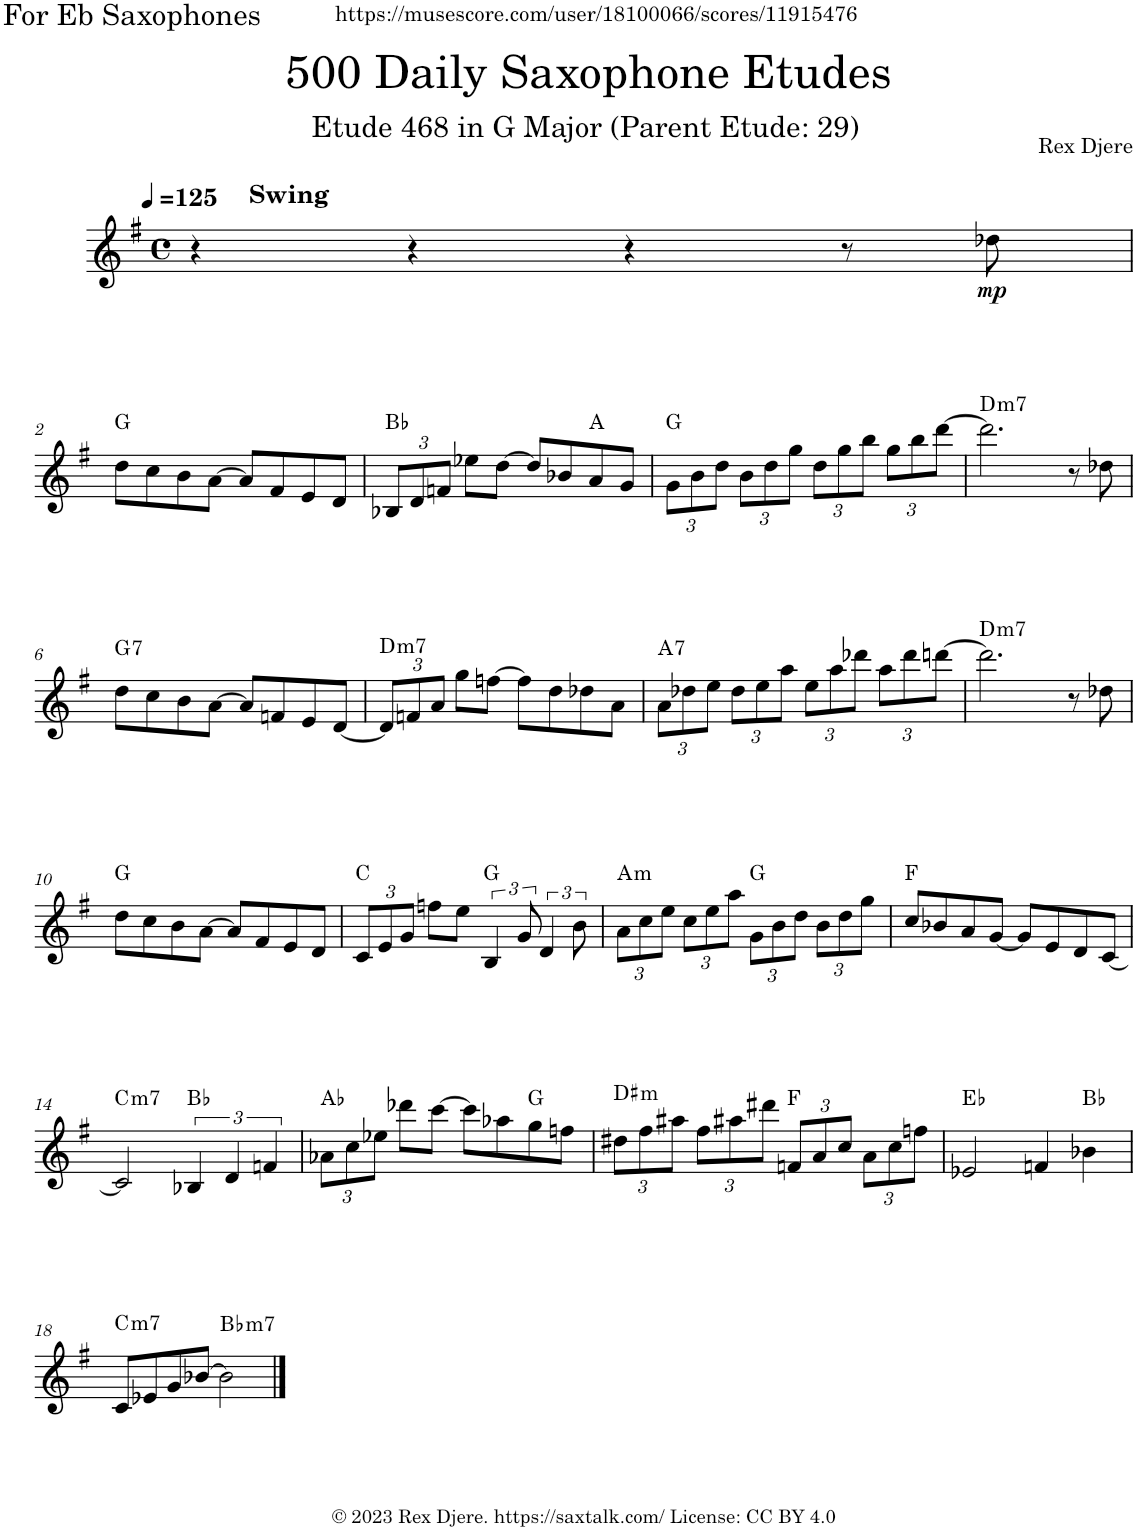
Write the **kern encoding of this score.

**kern	**dynam	**harte
*part1	*part1	*part1
*staff1	*staff1	*
*I"Alto Saxophone	*	*
*I'A. Sax.	*	*
*clefG2	*	*
*Trd5c9	*	*
*k[f#]	*	*
*M4/4	*	*
*met(c)	*	*
*MM125	*	*
=1	=1	=1
!LO:TX:a:B:t=Swing	!	!
4r	.	.
4r	.	.
4r	.	.
8r	.	.
!	!LO:DY:b	!
8dd-X\	mp	.
!!LO:LB:g=z
=2	=2	=2
8dd\L	.	G:maj
8cc\	.	.
8b\	.	.
[8a\J	.	.
8a/L]	.	.
8f#/	.	.
8e/	.	.
8d/J	.	.
=3	=3	=3
*Xbrackettup	*	*
12B-X/L	.	Bb:maj
12d/	.	.
12fn/J	.	.
8ee-X\L	.	.
[8dd\J	.	.
8dd/L]	.	.
8b-X/	.	.
8a/	.	A:maj
8g/J	.	.
=4	=4	=4
12g\L	.	G:maj
12b\	.	.
12dd\J	.	.
12b\L	.	.
12dd\	.	.
12gg\J	.	.
12dd\L	.	.
12gg\	.	.
12bb\J	.	.
12gg\L	.	.
12bb\	.	.
[12ddd\J	.	.
=5	=5	=5
!	!	!LO:H:kt=m7
2.ddd\]	.	D:min7
8r	.	.
8dd-X\	.	.
!!LO:LB:g=z
=6	=6	=6
!	!	!LO:H:kt=7
8dd\L	.	G:7
8cc\	.	.
8b\	.	.
[8a\J	.	.
8a/L]	.	.
8fn/	.	.
8e/	.	.
[8d/J	.	.
=7	=7	=7
!	!	!LO:H:kt=m7
12d/L]	.	D:min7
12fn/	.	.
12a/J	.	.
8gg\L	.	.
[8ffn\J	.	.
8ff\L]	.	.
8dd\	.	.
8dd-X\	.	.
8a\J	.	.
=8	=8	=8
!	!	!LO:H:kt=7
12a\L	.	A:7
12dd-X\	.	.
12ee\J	.	.
12dd-\L	.	.
12ee\	.	.
12aa\J	.	.
12ee\L	.	.
12aa\	.	.
12ddd-X\J	.	.
12aa\L	.	.
12ddd-\	.	.
[12dddn\J	.	.
=9	=9	=9
!	!	!LO:H:kt=m7
2.ddd\]	.	D:min7
8r	.	.
8dd-X\	.	.
!!LO:LB:g=z
=10	=10	=10
8dd\L	.	G:maj
8cc\	.	.
8b\	.	.
[8a\J	.	.
8a/L]	.	.
8f#/	.	.
8e/	.	.
8d/J	.	.
=11	=11	=11
12c/L	.	C:maj
12e/	.	.
12g/J	.	.
8ffn\L	.	.
8ee\J	.	.
*brackettup	*	*
6B/	.	G:maj
12g/	.	.
6d/	.	.
12b\	.	.
=12	=12	=12
*Xbrackettup	*	*
!	!	!LO:H:kt=m
12a\L	.	A:min
12cc\	.	.
12ee\J	.	.
12cc\L	.	.
12ee\	.	.
12aa\J	.	.
12g\L	.	G:maj
12b\	.	.
12dd\J	.	.
12b\L	.	.
12dd\	.	.
12gg\J	.	.
=13	=13	=13
8cc/L	.	F:maj
8b-X/	.	.
8a/	.	.
[8g/J	.	.
8g/L]	.	.
8e/	.	.
8d/	.	.
[8c/J	.	.
!!LO:LB:g=z
=14	=14	=14
!	!	!LO:H:kt=m7
2c/]	.	C:min7
*brackettup	*	*
6B-X/	.	Bb:maj
6d/	.	.
6fn/	.	.
=15	=15	=15
*Xbrackettup	*	*
12a-X\L	.	Ab:maj
12cc\	.	.
12ee-X\J	.	.
8ddd-X\L	.	.
[8ccc\J	.	.
8ccc\L]	.	.
8aa-X\	.	.
8gg\	.	G:maj
8ffn\J	.	.
=16	=16	=16
!	!	!LO:H:kt=m
12dd#X\L	.	D#:min
12ff#\	.	.
12aa#X\J	.	.
12ff#\L	.	.
12aa#X\	.	.
12ddd#X\J	.	.
12fn/L	.	F:maj
12a/	.	.
12cc/J	.	.
12a\L	.	.
12cc\	.	.
12ffn\J	.	.
=17	=17	=17
2e-X/	.	Eb:maj
4fn/	.	.
4b-X\	.	Bb:maj
!!LO:LB:g=z
=18	=18	=18
!	!	!LO:H:kt=m7
8c/L	.	C:min7
8e-X/	.	.
8g/	.	.
[8b-X/J	.	.
!	!	!LO:H:kt=m7
2b-\]	.	Bb:min7
==	==	==
*-	*-	*-
